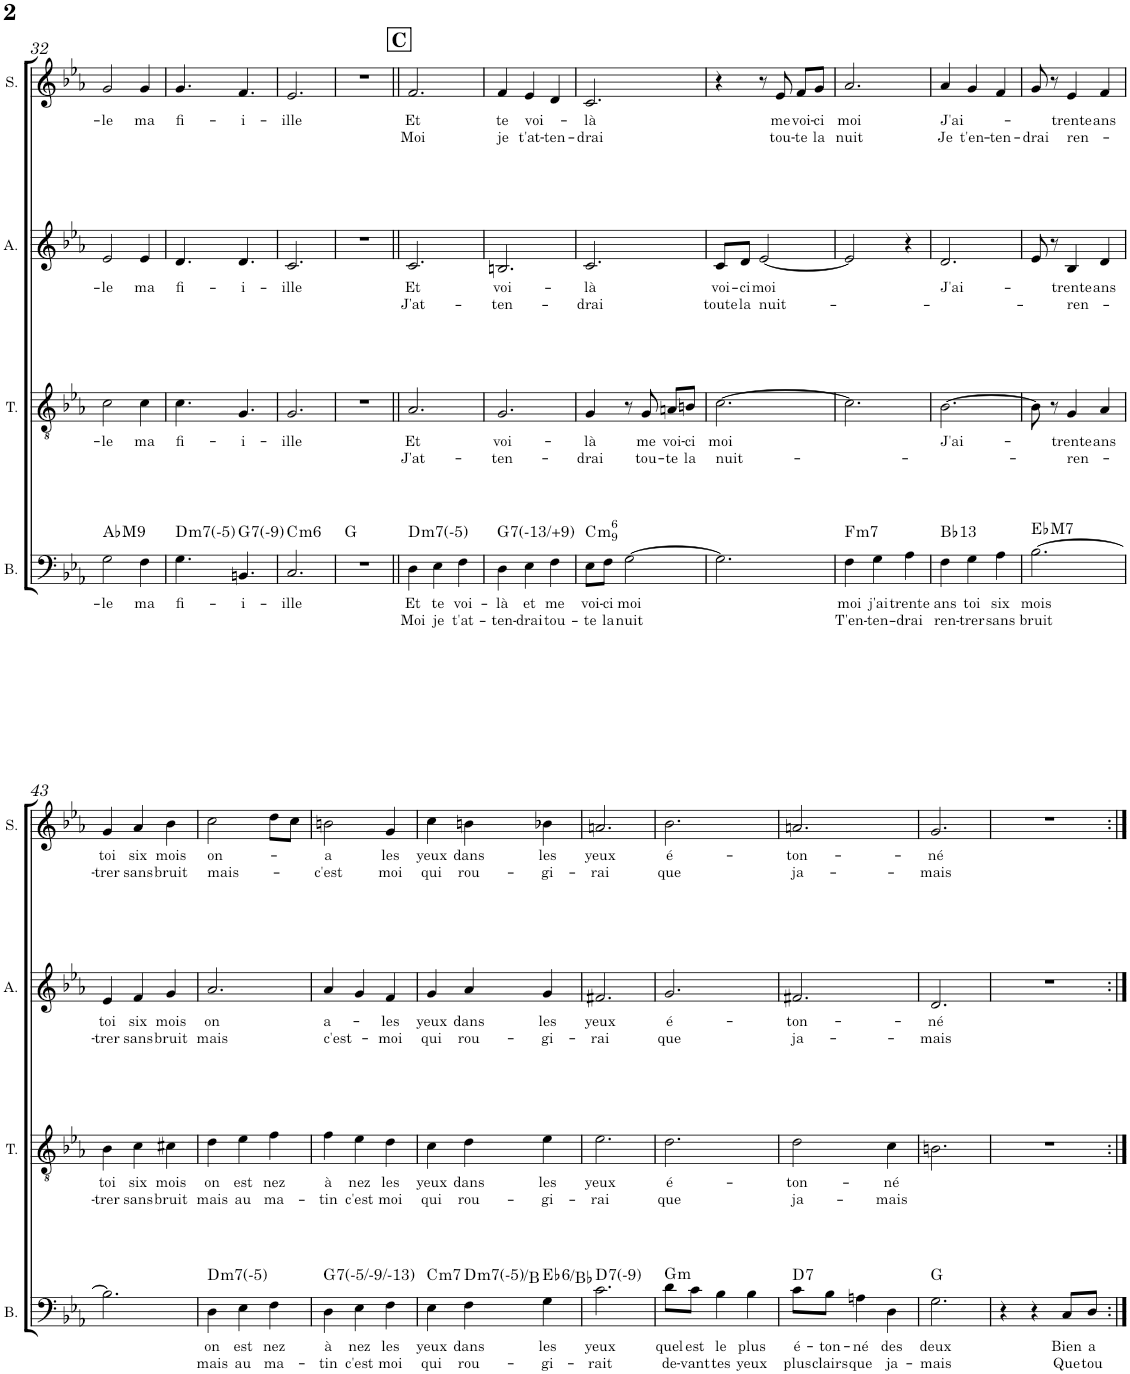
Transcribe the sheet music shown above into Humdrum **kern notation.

**kern	**text	**text	**harte	**kern	**text	**text	**kern	**text	**text	**kern	**text	**text
*part4	*part4	*part4	*part4	*part3	*part3	*part3	*part2	*part2	*part2	*part1	*part1	*part1
*staff4	*staff4	*staff4	*	*staff3	*staff3	*staff3	*staff2	*staff2	*staff2	*staff1	*staff1	*staff1
*I"Bass	*	*	*	*I"Tenor	*	*	*I"Alto	*	*	*I"Soprano	*	*
*I'B.	*	*	*	*I'T.	*	*	*I'A.	*	*	*I'S.	*	*
!!LO:PB:g=z
*clefF4	*	*	*	*clefGv2	*	*	*clefG2	*	*	*clefG2	*	*
*k[b-e-a-]	*	*	*	*k[b-e-a-]	*	*	*k[b-e-a-]	*	*	*k[b-e-a-]	*	*
*M3/4	*	*	*	*M3/4	*	*	*M3/4	*	*	*M3/4	*	*
=32	=32	=32	=32	=32	=32	=32	=32	=32	=32	=32	=32	=32
!	!LO:LY:b	!	!LO:H:kt=M9	!	!LO:LY:b	!	!	!LO:LY:b	!	!	!LO:LY:b	!
2G\	-le	.	Ab:maj9	2c\	-le	.	2e-/	-le	.	2g/	-le	.
!	!LO:LY:b	!	!	!	!LO:LY:b	!	!	!LO:LY:b	!	!	!LO:LY:b	!
4F\	ma	.	.	4c\	ma	.	4e-/	ma	.	4g/	ma	.
=33	=33	=33	=33	=33	=33	=33	=33	=33	=33	=33	=33	=33
!	!LO:LY:b	!	!LO:H:kt=m7(-5)	!	!LO:LY:b	!	!	!LO:LY:b	!	!	!LO:LY:b	!
4.G\	fi-	.	D:hdim7	4.c\	fi-	.	4.d/	fi-	.	4.g/	fi-	.
!	!LO:LY:b	!	!LO:H:kt=7	!	!LO:LY:b	!	!	!LO:LY:b	!	!	!LO:LY:b	!
4.BBn/	-i-	.	G:7(b9)	4.G/	-i-	.	4.d/	-i-	.	4.f/	-i-	.
=34	=34	=34	=34	=34	=34	=34	=34	=34	=34	=34	=34	=34
!	!LO:LY:b	!	!LO:H:kt=m6	!	!LO:LY:b	!	!	!LO:LY:b	!	!	!LO:LY:b	!
2.C/	-ille	.	C:min6	2.G/	-ille	.	2.c/	-ille	.	2.e-/	-ille	.
=35	=35	=35	=35	=35	=35	=35	=35	=35	=35	=35	=35	=35
2.r	.	.	G:maj	2.r	.	.	2.r	.	.	2.r	.	.
!!LO:REH:place=s1:a:B:cj:fs=14:t=C
=36||	=36||	=36||	=36||	=36||	=36||	=36||	=36||	=36||	=36||	=36||	=36||	=36||
!	!LO:LY:b	!LO:LY:b	!LO:H:kt=m7(-5)	!	!LO:LY:b	!LO:LY:b	!	!LO:LY:b	!LO:LY:b	!	!LO:LY:b	!LO:LY:b
4D\	Et	Moi	D:hdim7	2.A-/	Et	J'at-	2.c/	Et	J'at-	2.f/	Et	Moi
!	!LO:LY:b	!LO:LY:b	!	!	!	!	!	!	!	!	!	!
4E-\	te	je	.	.	.	.	.	.	.	.	.	.
!	!LO:LY:b	!LO:LY:b	!	!	!	!	!	!	!	!	!	!
4F\	voi-	t'at-	.	.	.	.	.	.	.	.	.	.
=37	=37	=37	=37	=37	=37	=37	=37	=37	=37	=37	=37	=37
!	!LO:LY:b	!LO:LY:b	!LO:H:kt=7	!	!LO:LY:b	!LO:LY:b	!	!LO:LY:b	!LO:LY:b	!	!LO:LY:b	!LO:LY:b
4D\	-là	-ten-	G:7(#9,b13)	2.G/	voi-	-ten-	2.Bn/	voi-	-ten-	4f/	te	je
!	!LO:LY:b	!LO:LY:b	!	!	!	!	!	!	!	!	!LO:LY:b	!LO:LY:b
4E-\	et	-drai	.	.	.	.	.	.	.	4e-/	voi-	t'at-
!	!LO:LY:b	!LO:LY:b	!	!	!	!	!	!	!	!	!	!LO:LY:b
4F\	me	tou-	.	.	.	.	.	.	.	4d/	.	-ten-
=38	=38	=38	=38	=38	=38	=38	=38	=38	=38	=38	=38	=38
!	!LO:LY:b	!LO:LY:b	!LO:H:kt=m6	!	!LO:LY:b	!LO:LY:b	!	!LO:LY:b	!LO:LY:b	!	!LO:LY:b	!LO:LY:b
8E-\L	voi-	-te	C:min6(9)	4G/	-là	-drai	2.c/	-là	-drai	2.c/	-là	-drai
!	!LO:LY:b	!LO:LY:b	!	!	!	!	!	!	!	!	!	!
8F\J	-ci	la	.	.	.	.	.	.	.	.	.	.
!	!LO:LY:b	!LO:LY:b	!	!	!	!	!	!	!	!	!	!
[2G\	moi	nuit	.	8r	.	.	.	.	.	.	.	.
!	!	!	!	!	!LO:LY:b	!LO:LY:b	!	!	!	!	!	!
.	.	.	.	8G/	me	tou-	.	.	.	.	.	.
!	!	!	!	!	!LO:LY:b	!LO:LY:b	!	!	!	!	!	!
.	.	.	.	8An/L	voi-	-te	.	.	.	.	.	.
!	!	!	!	!	!LO:LY:b	!LO:LY:b	!	!	!	!	!	!
.	.	.	.	8Bn/J	-ci	la	.	.	.	.	.	.
=39	=39	=39	=39	=39	=39	=39	=39	=39	=39	=39	=39	=39
!	!	!	!	!	!LO:LY:b	!LO:LY:b	!	!LO:LY:b	!LO:LY:b	!	!	!
2.G\]	.	.	.	[2.c\	moi	nuit-	8c/L	voi-	toute	4r	.	.
!	!	!	!	!	!	!	!	!LO:LY:b	!LO:LY:b	!	!	!
.	.	.	.	.	.	.	8d/J	-ci	la	.	.	.
!	!	!	!	!	!	!	!	!LO:LY:b	!LO:LY:b	!	!	!
.	.	.	.	.	.	.	[2e-/	moi	nuit-	8r	.	.
!	!	!	!	!	!	!	!	!	!	!	!LO:LY:b	!LO:LY:b
.	.	.	.	.	.	.	.	.	.	8e-/	me	tou-
!	!	!	!	!	!	!	!	!	!	!	!LO:LY:b	!LO:LY:b
.	.	.	.	.	.	.	.	.	.	8f/L	voi-	-te
!	!	!	!	!	!	!	!	!	!	!	!LO:LY:b	!LO:LY:b
.	.	.	.	.	.	.	.	.	.	8g/J	-ci	la
=40	=40	=40	=40	=40	=40	=40	=40	=40	=40	=40	=40	=40
!	!LO:LY:b	!LO:LY:b	!LO:H:kt=m7	!	!	!	!	!	!	!	!LO:LY:b	!LO:LY:b
4F\	moi	T'en-	F:min7	2.c\]	.	.	2e-/]	.	.	2.a-/	moi	nuit
!	!LO:LY:b	!LO:LY:b	!	!	!	!	!	!	!	!	!	!
4G\	j'ai	-ten-	.	.	.	.	.	.	.	.	.	.
!	!LO:LY:b	!LO:LY:b	!	!	!	!	!	!	!	!	!	!
4A-\	trente	-drai	.	.	.	.	4r	.	.	.	.	.
=41	=41	=41	=41	=41	=41	=41	=41	=41	=41	=41	=41	=41
!	!LO:LY:b	!LO:LY:b	!LO:H:kt=13	!	!LO:LY:b	!	!	!LO:LY:b	!	!	!LO:LY:b	!LO:LY:b
4F\	ans	ren-	Bb:9(11,13)	[2.B-\	J'ai-	.	2.d/	J'ai-	.	4a-/	J'ai-	Je
!	!LO:LY:b	!LO:LY:b	!	!	!	!	!	!	!	!	!	!LO:LY:b
4G\	toi	-trer	.	.	.	.	.	.	.	4g/	.	t'en-
!	!LO:LY:b	!LO:LY:b	!	!	!	!	!	!	!	!	!	!LO:LY:b
4A-\	six	sans	.	.	.	.	.	.	.	4f/	.	-ten-
=42	=42	=42	=42	=42	=42	=42	=42	=42	=42	=42	=42	=42
!	!LO:LY:b	!LO:LY:b	!LO:H:kt=M7	!	!	!	!	!	!	!	!	!LO:LY:b
[2.B-\	mois	bruit	Eb:maj7	8B-\]	.	.	8e-/	.	.	8g/	.	-drai
.	.	.	.	8r	.	.	8r	.	.	8r	.	.
!	!	!	!	!	!LO:LY:b	!LO:LY:b	!	!LO:LY:b	!LO:LY:b	!	!LO:LY:b	!LO:LY:b
.	.	.	.	4G/	-trente	-ren-	4B-/	-trente	-ren-	4e-/	-trente	ren-
!	!	!	!	!	!LO:LY:b	!	!	!LO:LY:b	!	!	!LO:LY:b	!
.	.	.	.	4A-/	ans	.	4d/	ans	.	4f/	ans	.
!!LO:LB:g=z
=43	=43	=43	=43	=43	=43	=43	=43	=43	=43	=43	=43	=43
!	!	!	!	!	!LO:LY:b	!LO:LY:b	!	!LO:LY:b	!LO:LY:b	!	!LO:LY:b	!LO:LY:b
2.B-\]	.	.	.	4B-\	toi	-trer	4e-/	toi	-trer	4g/	toi	-trer
!	!	!	!	!	!LO:LY:b	!LO:LY:b	!	!LO:LY:b	!LO:LY:b	!	!LO:LY:b	!LO:LY:b
.	.	.	.	4c\	six	sans	4f/	six	sans	4a-/	six	sans
!	!	!	!	!	!LO:LY:b	!LO:LY:b	!	!LO:LY:b	!LO:LY:b	!	!LO:LY:b	!LO:LY:b
.	.	.	.	4c#X\	mois	bruit	4g/	mois	bruit	4b-\	mois	bruit
=44	=44	=44	=44	=44	=44	=44	=44	=44	=44	=44	=44	=44
!	!LO:LY:b	!LO:LY:b	!LO:H:kt=m7(-5)	!	!LO:LY:b	!LO:LY:b	!	!LO:LY:b	!LO:LY:b	!	!LO:LY:b	!LO:LY:b
4D\	on	mais	D:hdim7	4d\	on	mais	2.a-/	on	mais	2cc\	on-	mais-
!	!LO:LY:b	!LO:LY:b	!	!	!LO:LY:b	!LO:LY:b	!	!	!	!	!	!
4E-\	est	au	.	4e-\	est	au	.	.	.	.	.	.
!	!LO:LY:b	!LO:LY:b	!	!	!LO:LY:b	!LO:LY:b	!	!	!	!	!	!
4F\	nez	ma-	.	4f\	nez	ma-	.	.	.	8dd\L	.	.
.	.	.	.	.	.	.	.	.	.	8cc\J	.	.
=45	=45	=45	=45	=45	=45	=45	=45	=45	=45	=45	=45	=45
!	!LO:LY:b	!LO:LY:b	!LO:H:kt=7	!	!LO:LY:b	!LO:LY:b	!	!LO:LY:b	!LO:LY:b	!	!LO:LY:b	!LO:LY:b
4D\	à	-tin	G:(3,b5,b7,b9,b13)	4f\	à	-tin	4a-/	a-	c'est-	2bn\	-a	-c'est
!	!LO:LY:b	!LO:LY:b	!	!	!LO:LY:b	!LO:LY:b	!	!	!	!	!	!
4E-\	nez	c'est	.	4e-\	nez	c'est	4g/	.	.	.	.	.
!	!LO:LY:b	!LO:LY:b	!	!	!LO:LY:b	!LO:LY:b	!	!LO:LY:b	!LO:LY:b	!	!LO:LY:b	!LO:LY:b
4F\	les	moi	.	4d\	les	moi	4f/	-les	moi	4g/	les	moi
=46	=46	=46	=46	=46	=46	=46	=46	=46	=46	=46	=46	=46
!	!LO:LY:b	!LO:LY:b	!LO:H:kt=m7	!	!LO:LY:b	!LO:LY:b	!	!LO:LY:b	!LO:LY:b	!	!LO:LY:b	!LO:LY:b
4E-\	yeux	qui	C:min7	4c\	yeux	qui	4g/	yeux	qui	4cc\	yeux	qui
!	!LO:LY:b	!LO:LY:b	!LO:H:kt=m7(-5)	!	!LO:LY:b	!LO:LY:b	!	!LO:LY:b	!LO:LY:b	!	!LO:LY:b	!LO:LY:b
4F\	dans	rou-	D:hdim7/6	4d\	dans	rou-	4a-/	dans	rou-	4bn\	dans	rou-
!	!LO:LY:b	!LO:LY:b	!LO:H:kt=6	!	!LO:LY:b	!LO:LY:b	!	!LO:LY:b	!LO:LY:b	!	!LO:LY:b	!LO:LY:b
4G\	les	-gi-	Eb:maj6/5	4e-\	les	-gi-	4g/	les	-gi-	4b-X\	les	-gi-
=47	=47	=47	=47	=47	=47	=47	=47	=47	=47	=47	=47	=47
!	!LO:LY:b	!LO:LY:b	!LO:H:kt=7	!	!LO:LY:b	!LO:LY:b	!	!LO:LY:b	!LO:LY:b	!	!LO:LY:b	!LO:LY:b
2.c\	yeux	-rait	D:7(b9)	2.e-\	yeux	-rai	2.f#X/	yeux	-rai	2.an/	yeux	-rai
=48	=48	=48	=48	=48	=48	=48	=48	=48	=48	=48	=48	=48
!	!LO:LY:b	!LO:LY:b	!LO:H:kt=m	!	!LO:LY:b	!LO:LY:b	!	!LO:LY:b	!LO:LY:b	!	!LO:LY:b	!LO:LY:b
8d\L	quel	de-	G:min	2.d\	é-	que	2.g/	é-	que	2.b-\	é-	que
!	!LO:LY:b	!LO:LY:b	!	!	!	!	!	!	!	!	!	!
8c\J	est	-vant	.	.	.	.	.	.	.	.	.	.
!	!LO:LY:b	!LO:LY:b	!	!	!	!	!	!	!	!	!	!
4B-\	le	tes	.	.	.	.	.	.	.	.	.	.
!	!LO:LY:b	!LO:LY:b	!	!	!	!	!	!	!	!	!	!
4B-\	plus	yeux	.	.	.	.	.	.	.	.	.	.
=49	=49	=49	=49	=49	=49	=49	=49	=49	=49	=49	=49	=49
!	!LO:LY:b	!LO:LY:b	!LO:H:kt=7	!	!LO:LY:b	!LO:LY:b	!	!LO:LY:b	!LO:LY:b	!	!LO:LY:b	!LO:LY:b
8c\L	é-	plus	D:7	2d\	-ton-	ja-	2.f#X/	-ton-	ja-	2.an/	-ton-	ja-
!	!LO:LY:b	!LO:LY:b	!	!	!	!	!	!	!	!	!	!
8B-\J	-ton-	clairs	.	.	.	.	.	.	.	.	.	.
!	!LO:LY:b	!LO:LY:b	!	!	!	!	!	!	!	!	!	!
4An\	-né	que	.	.	.	.	.	.	.	.	.	.
!	!LO:LY:b	!LO:LY:b	!	!	!LO:LY:b	!LO:LY:b	!	!	!	!	!	!
4D\	des	ja-	.	4c\	-né	-mais	.	.	.	.	.	.
=50	=50	=50	=50	=50	=50	=50	=50	=50	=50	=50	=50	=50
!	!LO:LY:b	!LO:LY:b	!	!	!	!	!	!LO:LY:b	!LO:LY:b	!	!LO:LY:b	!LO:LY:b
2.G\	deux	-mais	G:maj	2.Bn\	.	.	2.d/	-né	-mais	2.g/	-né	-mais
=51	=51	=51	=51	=51	=51	=51	=51	=51	=51	=51	=51	=51
4r	.	.	.	2.r	.	.	2.r	.	.	2.r	.	.
4r	.	.	.	.	.	.	.	.	.	.	.	.
!	!LO:LY:b	!LO:LY:b	!	!	!	!	!	!	!	!	!	!
8C/L	Bien	Que	.	.	.	.	.	.	.	.	.	.
!	!LO:LY:b	!LO:LY:b	!	!	!	!	!	!	!	!	!	!
8D/J	a	tou	.	.	.	.	.	.	.	.	.	.
=:|!	=:|!	=:|!	=:|!	=:|!	=:|!	=:|!	=:|!	=:|!	=:|!	=:|!	=:|!	=:|!
*-	*-	*-	*-	*-	*-	*-	*-	*-	*-	*-	*-	*-
